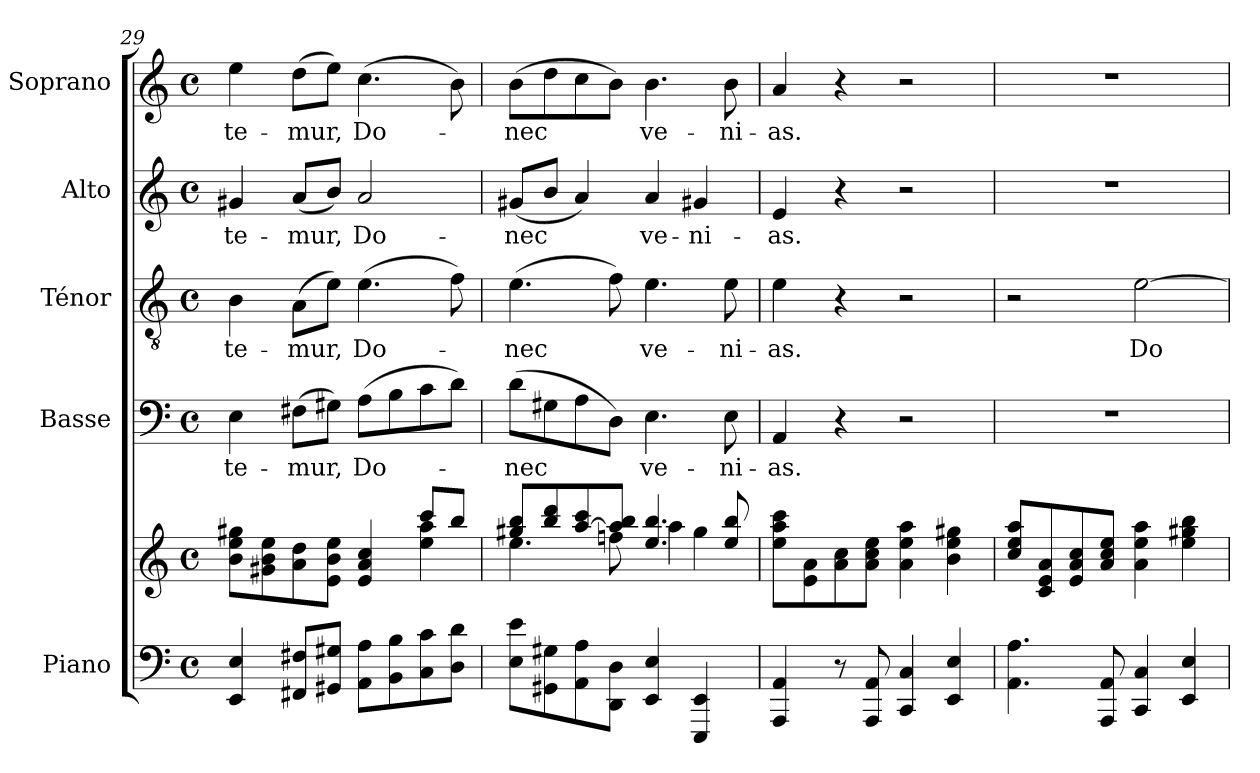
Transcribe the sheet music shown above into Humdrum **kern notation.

**kern	**kern	**kern	**text	**kern	**text	**kern	**text	**kern	**text
*part5	*part5	*part4	*part4	*part3	*part3	*part2	*part2	*part1	*part1
*staff6	*staff5	*staff4	*staff4	*staff3	*staff3	*staff2	*staff2	*staff1	*staff1
*I"Piano	*	*I"Basse	*	*I"Ténor	*	*I"Alto	*	*I"Soprano	*
*	*	*I'B.	*	*I'T.	*	*I'A.	*	*I'S.	*
*clefF4	*clefG2	*clefF4	*	*clefGv2	*	*clefG2	*	*clefG2	*
*	*	*	*	*ITrd7c12	*	*	*	*	*
*k[]	*k[]	*k[]	*	*k[]	*	*k[]	*	*k[]	*
*a:	*a:	*a:	*	*a:	*	*a:	*	*a:	*
*M4/4	*M4/4	*M4/4	*	*M4/4	*	*M4/4	*	*M4/4	*
*met(c)	*met(c)	*met(c)	*	*met(c)	*	*met(c)	*	*met(c)	*
=29	=29	=29	=29	=29	=29	=29	=29	=29	=29
*	*^	*	*	*	*	*	*	*	*
!	!	!	!	!LO:LY:b:color=#000000	!	!	!	!	!	!
!	!	!	!	!	!	!LO:LY:b:color=#000000	!	!	!	!
!	!	!	!	!	!	!	!	!LO:LY:b:color=#000000	!	!
!	!	!	!	!	!	!	!	!	!	!LO:LY:b:color=#000000
4EEi/ 4Ei	8bi\ 8eei 8gg#XiL	2.ryy	4Ei\	-te-	4BBi\	-te-	4g#Xi/	-te-	4eei\	-te-
.	8g#Xi\ 8bi 8eei	.	.	.	.	.	.	.	.	.
!	!	!	!	!LO:LY:b:color=#000000	!	!	!	!	!	!
!	!	!	!	!	!	!LO:LY:b:color=#000000	!	!	!	!
!	!	!	!	!	!	!	!	!LO:LY:b:color=#000000	!	!
!	!	!	!	!	!	!	!	!	!	!LO:LY:b:color=#000000
8FF#Xi/ 8F#XiL	8ai\ 8ddi	.	(8F#Xi\L	-mur,	(8AAi\L	-mur,	(8ai/L	-mur,	(8ddi\L	-mur,
8GG#Xi/ 8G#XiJ	8ei\ 8bi 8eeiJ	.	8G#Xi\J)	.	8Ei\J)	.	8bi/J)	.	8eei\J)	.
!	!	!	!	!LO:LY:b:color=#000000	!	!	!	!	!	!
!	!	!	!	!	!	!LO:LY:b:color=#000000	!	!	!	!
!	!	!	!	!	!	!	!	!LO:LY:b:color=#000000	!	!
!	!	!	!	!	!	!	!	!	!	!LO:LY:b:color=#000000
8AAi\ 8AiL	4ei/ 4ai 4cci	.	(8Ai\L	Do-	(4.Ei\	Do-	2ai/	Do-	(4.cci\	Do-
8BBi\ 8Bi	.	.	8Bi\	.	.	.	.	.	.	.
8Ci\ 8ci	8ccci/L	4eei\ 4aai	8ci\	.	.	.	.	.	.	.
8Di\ 8diJ	8bbi/J	.	8di\J)	.	8Fi\)	.	.	.	8bi\)	.
=30	=30	=30	=30	=30	=30	=30	=30	=30	=30	=30
!	!	!	!	!LO:LY:b:color=#000000	!	!	!	!	!	!
!	!	!	!	!	!	!LO:LY:b:color=#000000	!	!	!	!
!	!	!	!	!	!	!	!	!LO:LY:b:color=#000000	!	!
!	!	!	!	!	!	!	!	!	!	!LO:LY:b:color=#000000
8Ei\ 8eiL	8gg#Xi/ 8bbiL	4.eei\	(8di\L	-nec	(4.Ei\	-nec	(8g#Xi/L	-nec	(8bi\L	-nec
8GG#Xi\ 8G#Xi	8bbi/ 8dddi	.	8G#Xi\	.	.	.	8bi/J	.	8ddi\	.
8AAi\ 8Ai	[>8aai/ 8ccci	.	8Ai\	.	.	.	4ai/)	.	8cci\	.
8DDi\ 8DiJ	8aai/] 8bbiJ	8ffni\	8Di\J)	.	8Fi\)	.	.	.	8bi\J)	.
!	!	!	!	!LO:LY:b:color=#000000	!	!	!	!	!	!
!	!	!	!	!	!	!LO:LY:b:color=#000000	!	!	!	!
!	!	!	!	!	!	!	!	!LO:LY:b:color=#000000	!	!
!	!	!	!	!	!	!	!	!	!	!LO:LY:b:color=#000000
4EEi/ 4Ei	4.eei/ 4.bbi	4aai\	4.Ei\	ve-	4.Ei\	ve-	4ai/	ve-	4.bi\	ve-
!	!	!	!	!	!	!	!	!LO:LY:b:color=#000000	!	!
4EEEi/ 4EEi	.	4gg#i\	.	.	.	.	4g#Xi/	-ni-	.	.
!	!	!	!	!LO:LY:b:color=#000000	!	!	!	!	!	!
!	!	!	!	!	!	!LO:LY:b:color=#000000	!	!	!	!
!	!	!	!	!	!	!	!	!	!	!LO:LY:b:color=#000000
.	8eei/ 8bbi	.	8Ei\	-ni-	8Ei\	-ni-	.	.	8bi\	-ni-
*	*v	*v	*	*	*	*	*	*	*	*
=31	=31	=31	=31	=31	=31	=31	=31	=31	=31
!	!	!	!LO:LY:b:color=#000000	!	!	!	!	!	!
!	!	!	!	!	!LO:LY:b:color=#000000	!	!	!	!
!	!	!	!	!	!	!	!LO:LY:b:color=#000000	!	!
!	!	!	!	!	!	!	!	!	!LO:LY:b:color=#000000
4AAAi/ 4AAi	8eei\ 8aai 8ccciL	4AAi/	-as.	4Ei\	-as.	4ei/	-as.	4ai/	-as.
.	8ei\ 8ai	.	.	.	.	.	.	.	.
8r	8ai\ 8cci	4r	.	4r	.	4r	.	4r	.
8AAAi/ 8AAi	8ai\ 8cci 8eeiJ	.	.	.	.	.	.	.	.
4CCi/ 4Ci	4ai\ 4eei 4aai	2r	.	2r	.	2r	.	2r	.
4EEi/ 4Ei	4bi\ 4eei 4gg#Xi	.	.	.	.	.	.	.	.
=32	=32	=32	=32	=32	=32	=32	=32	=32	=32
4.AAi\ 4.Ai	8cci/ 8eei 8aaiL	1r	.	2r	.	1r	.	1r	.
.	8ci/ 8ei 8ai	.	.	.	.	.	.	.	.
.	8ei/ 8ai 8cci	.	.	.	.	.	.	.	.
8AAAi/ 8AAi	8ai/ 8cci 8eeiJ	.	.	.	.	.	.	.	.
!	!	!	!	!	!LO:LY:b:color=#000000	!	!	!	!
4CCi/ 4Ci	4ai\ 4eei 4aai	.	.	[>2Ei\	Do-	.	.	.	.
4EEi/ 4Ei	4eei\ 4gg#Xi 4bbi	.	.	.	.	.	.	.	.
=	=	=	=	=	=	=	=	=	=
*-	*-	*-	*-	*-	*-	*-	*-	*-	*-
